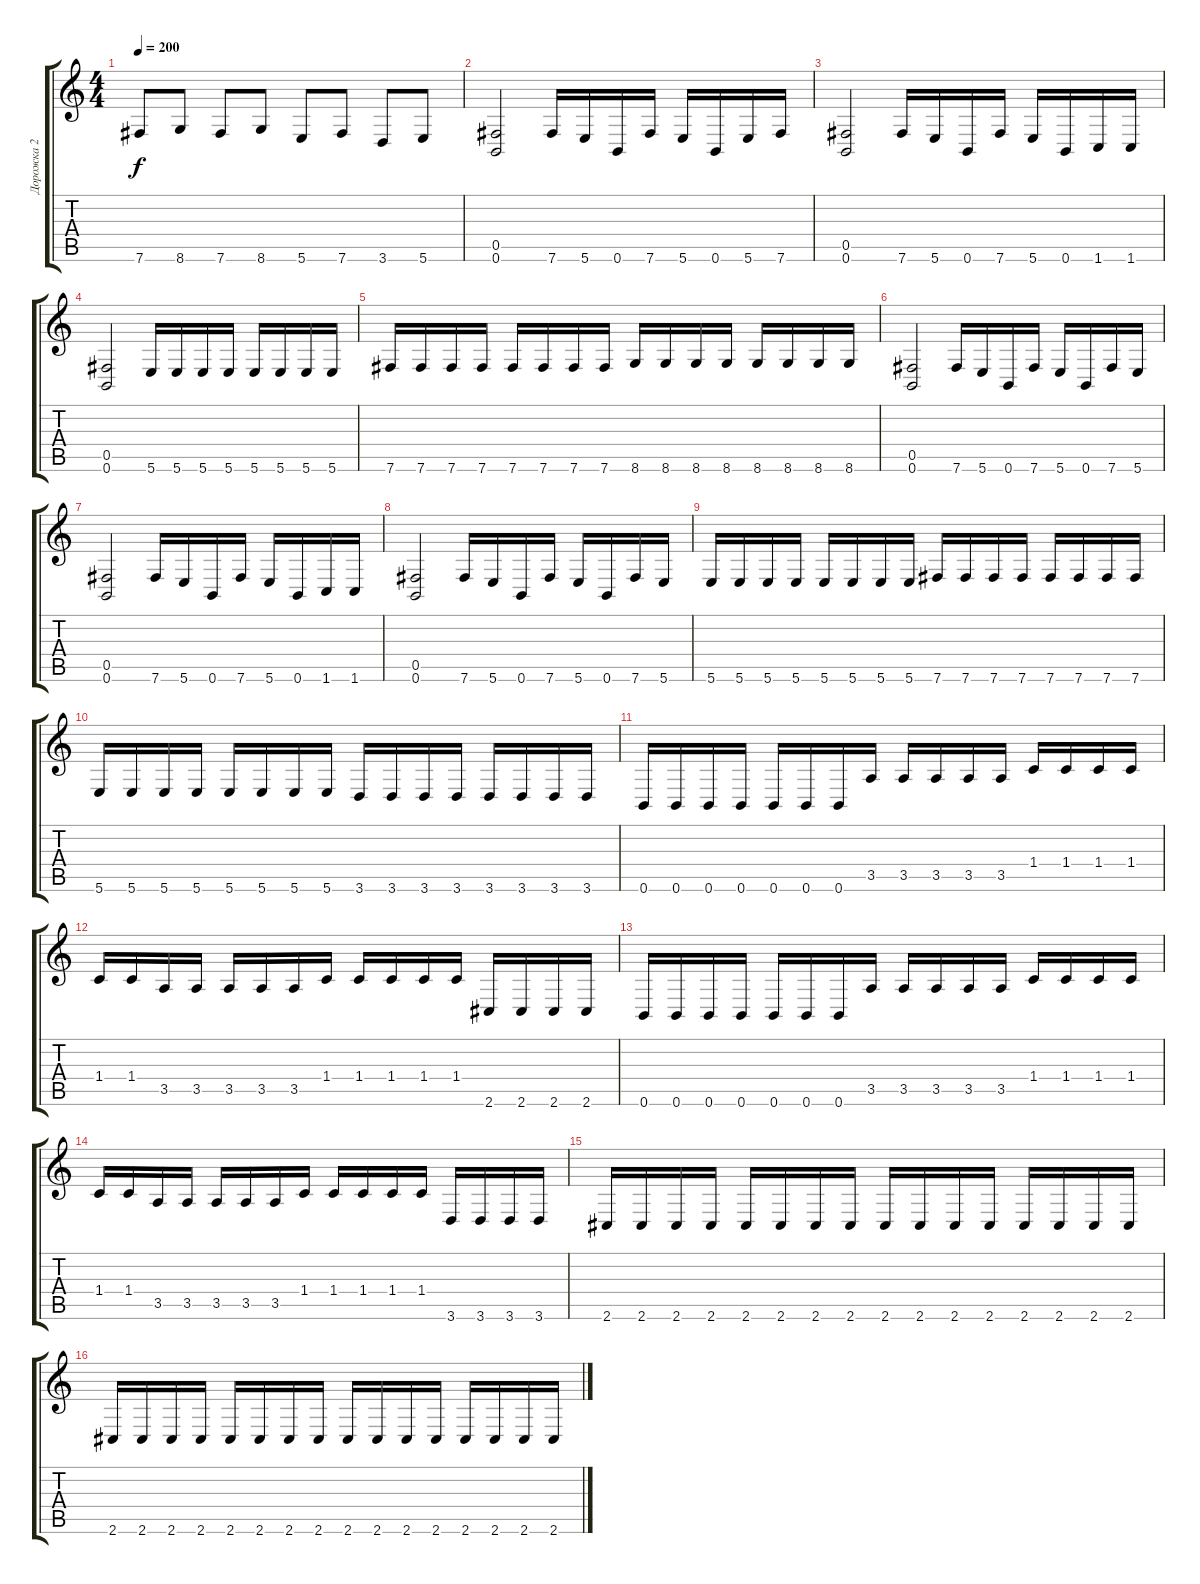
\track ("Дорожка 2" "Дорожка 2") {instrument distortionguitar}
\staff {score tabs}
\tuning (Db4 Ab3 E3 B2 Gb2 B1) {hide}
\ts (4 4)
\tempo 200
\clef g2
\ks c
7.6.8{dy f} 8.6.8 7.6.8 8.6.8 5.6.8 7.6.8 3.6.8 5.6.8 |
(0.5 0.6).2 7.6.16 5.6.16 0.6.16 7.6.16 5.6.16 0.6.16 5.6.16 7.6.16 |
(0.5 0.6).2 7.6.16 5.6.16 0.6.16 7.6.16 5.6.16 0.6.16 1.6.16 1.6.16 |
(0.5 0.6).2 5.6.16 5.6.16 5.6.16 5.6.16 5.6.16 5.6.16 5.6.16 5.6.16 |
7.6.16 7.6.16 7.6.16 7.6.16 7.6.16 7.6.16 7.6.16 7.6.16 8.6.16 8.6.16 8.6.16 8.6.16 8.6.16 8.6.16 8.6.16 8.6.16 |
(0.5 0.6).2 7.6.16 5.6.16 0.6.16 7.6.16 5.6.16 0.6.16 7.6.16 5.6.16 |
(0.5 0.6).2 7.6.16 5.6.16 0.6.16 7.6.16 5.6.16 0.6.16 1.6.16 1.6.16 |
(0.5 0.6).2 7.6.16 5.6.16 0.6.16 7.6.16 5.6.16 0.6.16 7.6.16 5.6.16 |
5.6.16 5.6.16 5.6.16 5.6.16 5.6.16 5.6.16 5.6.16 5.6.16 7.6.16 7.6.16 7.6.16 7.6.16 7.6.16 7.6.16 7.6.16 7.6.16 |
5.6.16 5.6.16 5.6.16 5.6.16 5.6.16 5.6.16 5.6.16 5.6.16 3.6.16 3.6.16 3.6.16 3.6.16 3.6.16 3.6.16 3.6.16 3.6.16 |
0.6.16 0.6.16 0.6.16 0.6.16 0.6.16 0.6.16 0.6.16 3.5.16 3.5.16 3.5.16 3.5.16 3.5.16 1.4.16 1.4.16 1.4.16 1.4.16 |
1.4.16 1.4.16 3.5.16 3.5.16 3.5.16 3.5.16 3.5.16 1.4.16 1.4.16 1.4.16 1.4.16 1.4.16 2.6.16 2.6.16 2.6.16 2.6.16 |
0.6.16 0.6.16 0.6.16 0.6.16 0.6.16 0.6.16 0.6.16 3.5.16 3.5.16 3.5.16 3.5.16 3.5.16 1.4.16 1.4.16 1.4.16 1.4.16 |
1.4.16 1.4.16 3.5.16 3.5.16 3.5.16 3.5.16 3.5.16 1.4.16 1.4.16 1.4.16 1.4.16 1.4.16 3.6.16 3.6.16 3.6.16 3.6.16 |
2.6.16 2.6.16 2.6.16 2.6.16 2.6.16 2.6.16 2.6.16 2.6.16 2.6.16 2.6.16 2.6.16 2.6.16 2.6.16 2.6.16 2.6.16 2.6.16 |
2.6.16 2.6.16 2.6.16 2.6.16 2.6.16 2.6.16 2.6.16 2.6.16 2.6.16 2.6.16 2.6.16 2.6.16 2.6.16 2.6.16 2.6.16 2.6.16
